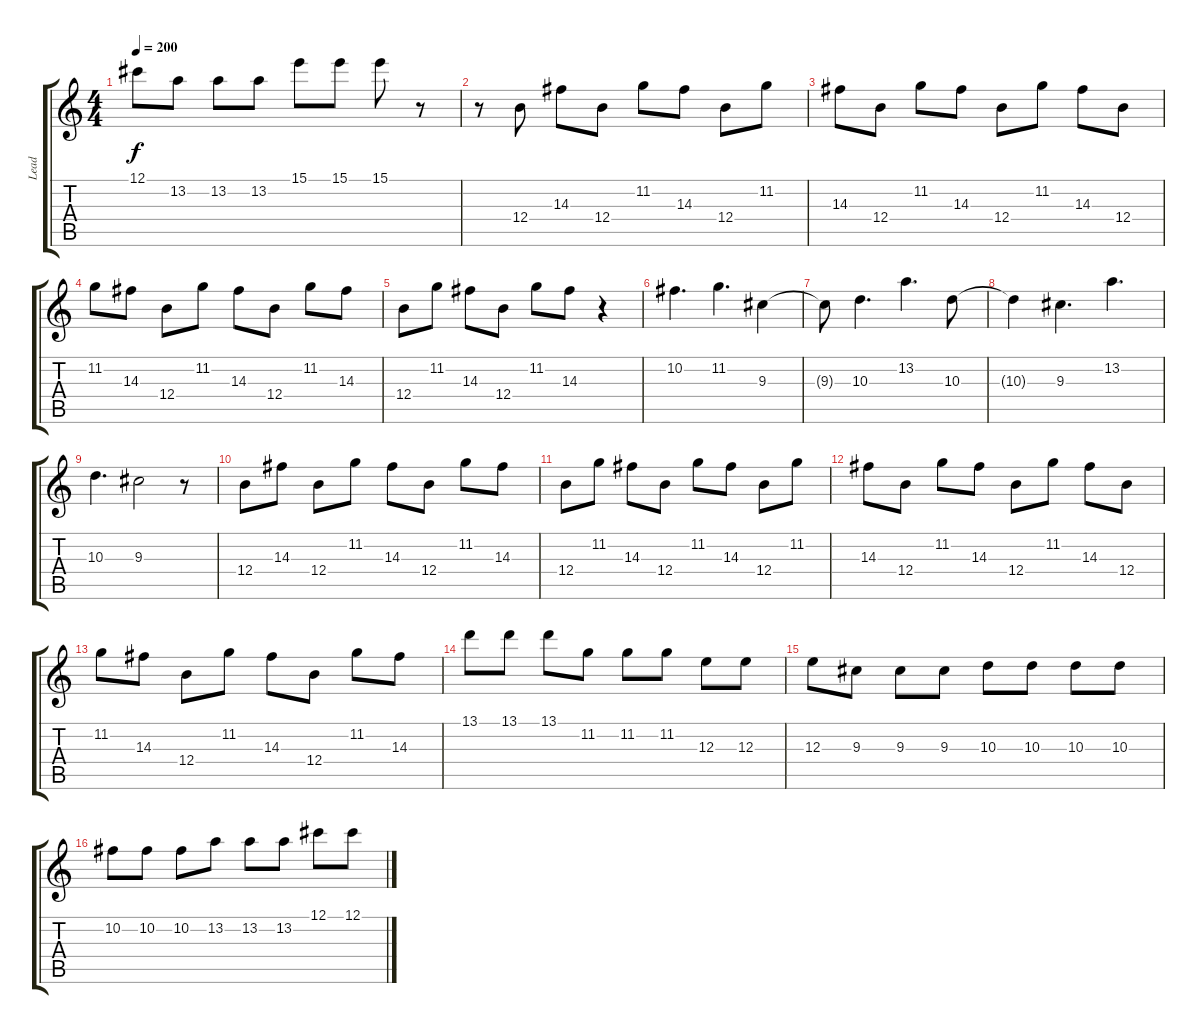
\track ("Lead" "Lead") {instrument distortionguitar}
\staff {score tabs}
\tuning (Db4 Ab3 E3 B2 Gb2 B1) {hide}
\ts (4 4)
\tempo 200
\clef g2
\ks c
12.1.8{dy f} 13.2.8 13.2.8 13.2.8 15.1.8 15.1.8 15.1.8 r.8 |
r.8 12.4.8 14.3.8 12.4.8 11.2.8 14.3.8 12.4.8 11.2.8 |
14.3.8 12.4.8 11.2.8 14.3.8 12.4.8 11.2.8 14.3.8 12.4.8 |
11.2.8 14.3.8 12.4.8 11.2.8 14.3.8 12.4.8 11.2.8 14.3.8 |
12.4.8 11.2.8 14.3.8 12.4.8 11.2.8 14.3.8 r.4 |
10.2.4{d} 11.2.4{d} 9.3.4 |
9.3{t}.8 10.3.4{d} 13.2.4{d} 10.3.8 |
10.3{t}.4 9.3.4{d} 13.2.4{d} |
10.3.4{d} 9.3.2 r.8 |
12.4.8 14.3.8 12.4.8 11.2.8 14.3.8 12.4.8 11.2.8 14.3.8 |
12.4.8 11.2.8 14.3.8 12.4.8 11.2.8 14.3.8 12.4.8 11.2.8 |
14.3.8 12.4.8 11.2.8 14.3.8 12.4.8 11.2.8 14.3.8 12.4.8 |
11.2.8 14.3.8 12.4.8 11.2.8 14.3.8 12.4.8 11.2.8 14.3.8 |
13.1.8 13.1.8 13.1.8 11.2.8 11.2.8 11.2.8 12.3.8 12.3.8 |
12.3.8 9.3.8 9.3.8 9.3.8 10.3.8 10.3.8 10.3.8 10.3.8 |
10.2.8 10.2.8 10.2.8 13.2.8 13.2.8 13.2.8 12.1.8 12.1.8
